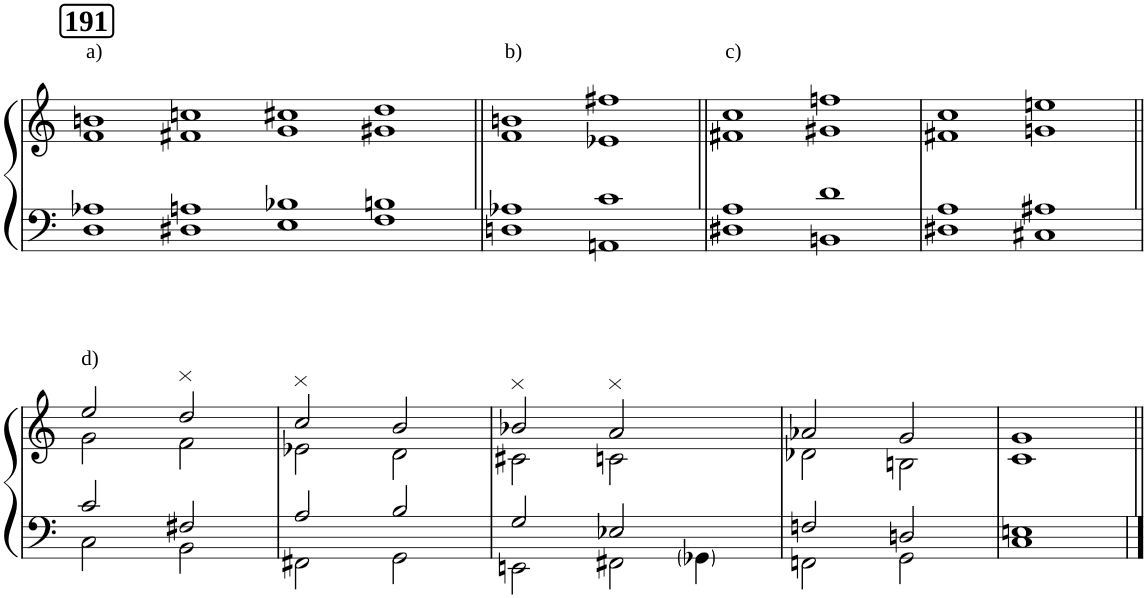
**kern	**kern
*part1	*part1
*staff2	*staff1
*I"Piano	*
*I'Pno	*
*clefF4	*clefG2
*k[]	*k[]
*M4/1	*M4/1
!!LO:REH:place=s1:a:B:cj:fs=14:t=191
=1	=1
*^	*^
*	*^	*	*
!	!	!	!LO:TX:a:t=a)	!
00ryy	1A-X	1D	1bn	1f
.	1An	1D#X	1ccn	1f#X
.	1B-X	1E	1cc#X	1g
.	1Bn	1F	1dd	1g#X
=2||	=2||	=2||	=2||	=2||
*M2/1	*	*	*M2/1	*
!	!	!	!LO:TX:a:t=b)	!
0ryy	1A-X	1Dn	1bn	1f
.	1c	1AAn	1ff#X	1e-X
=3||	=3||	=3||	=3||	=3||
!	!	!	!LO:TX:a:t=c)	!
0ryy	1A	1D#X	1cc	1f#X
.	1d	1BBn	1ffn	1g#X
=4	=4	=4	=4	=4
0ryy	1A	1D#X	1cc	1f#X
.	1A#X	1C#X	1een	1gn
!!LO:LB:g=z	!!
=5||	=5||	=5||	=5||	=5||
*M1/1	*	*	*M1/1	*
!	!	!	!LO:TX:a:t=d)	!
1ryy	2c/	2C\	2ee/	2g\
.	2F#X/	2BB\	2dd/	2f\
=6	=6	=6	=6	=6
1ryy	2A/	2FF#X\	2cc/	2e-X\
.	2B/	2GG\	2b/	2d\
=7	=7	=7	=7	=7
1ryy	2G/	2EEn\	2b-X/	2c#X\
!	!	!LO:N:head=open	!	!
.	2E-X/	4FF#X\	2a/	2cn\
.	.	4GG-X\	.	.
=8	=8	=8	=8	=8
1ryy	2Fn/	2FFn\	2a-X/	2d-X\
.	2Dn/	2GG\	2g/	2Bn\
=9	=9	=9	=9	=9
1ryy	1En	1C	1g	1c
*v	*v	*v	*	*
*	*v	*v
=||	=||
*-	*-
